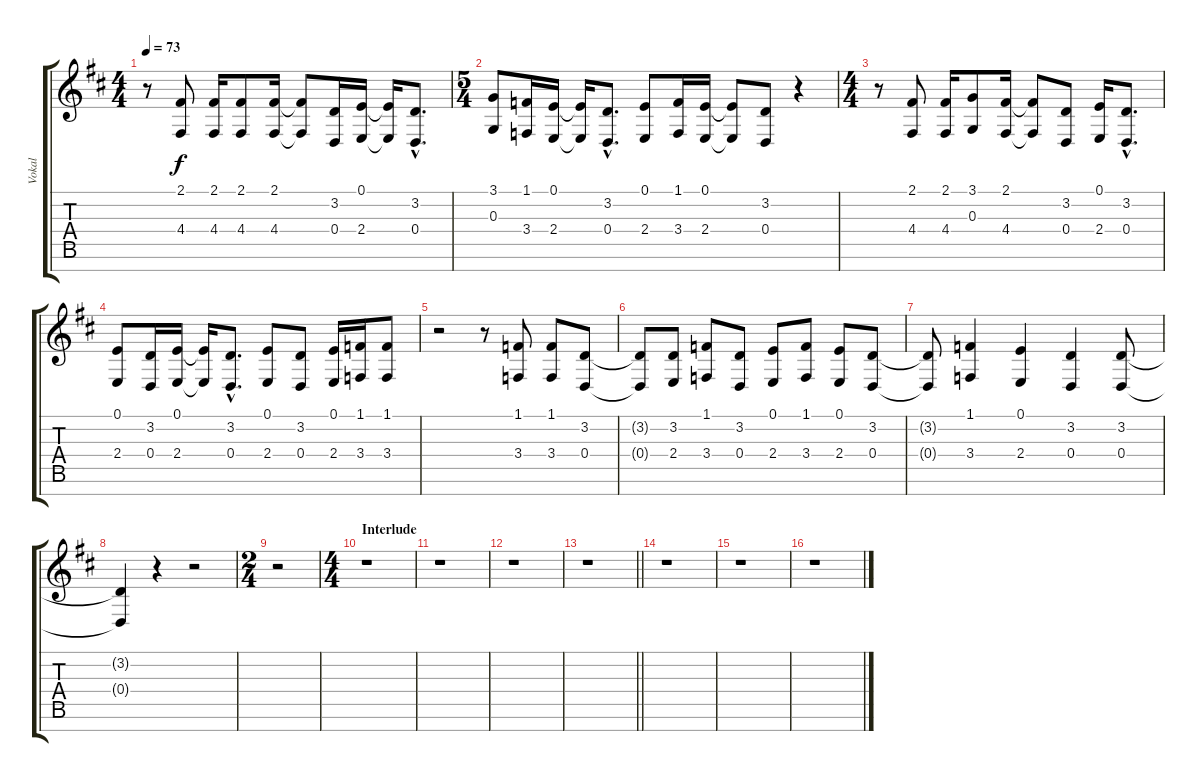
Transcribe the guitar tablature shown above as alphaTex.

\track ("Vokal" "Vokal") {instrument viola}
\staff {score tabs}
\tuning (E4 B3 G3 D3 A2 E2 B1) {hide}
\ts (4 4)
\tempo 73
\clef g2
\ks d
r.8{dy f} (2.1 4.4).8 (2.1 4.4).16 (2.1 4.4).8 (2.1 4.4).16 (2.1{t} 4.4{t}).8 (3.2 0.4).16 (0.1 2.4).16 (0.1{t} 2.4{t}).16 (3.2{hac} 0.4{hac}).8{d} |
\ts (5 4)
(3.1 0.3).8 (1.1 3.4).16 (0.1 2.4).16 (0.1{t} 2.4{t}).16 (3.2{hac} 0.4{hac}).8{d} (0.1 2.4).8 (1.1 3.4).16 (0.1 2.4).16 (0.1{t} 2.4{t}).8 (3.2 0.4).8 r.4 |
\ts (4 4)
r.8 (2.1 4.4).8 (2.1 4.4).16 (3.1 0.3).8 (2.1 4.4).16 (2.1{t} 4.4{t}).8 (3.2 0.4).8 (0.1 2.4).16 (3.2{hac} 0.4{hac}).8{d} |
(0.1 2.4).8 (3.2 0.4).16 (0.1 2.4).16 (0.1{t} 2.4{t}).16 (3.2{hac} 0.4{hac}).8{d} (0.1 2.4).8 (3.2 0.4).8 (0.1 2.4).16 (1.1 3.4).16 (1.1 3.4).8 |
r.2 r.8 (1.1 3.4).8 (1.1 3.4).8 (3.2 0.4).8 |
(3.2{t} 0.4{t}).8 (3.2 2.4).8 (1.1 3.4).8 (3.2 0.4).8 (0.1 2.4).8 (1.1 3.4).8 (0.1 2.4).8 (3.2 0.4).8 |
(3.2{t} 0.4{t}).8 (1.1 3.4).4 (0.1 2.4).4 (3.2 0.4).4 (3.2 0.4).8 |
(3.2{t} 0.4{t}).4 r.4 r.2 |
\ts (2 4)
r.2 |
\ts (4 4)
\section ("" "Interlude")
r.1 |
r.1 |
r.1 |
\barLineRight lightlight
r.1 |
r.1 |
r.1 |
r.1
